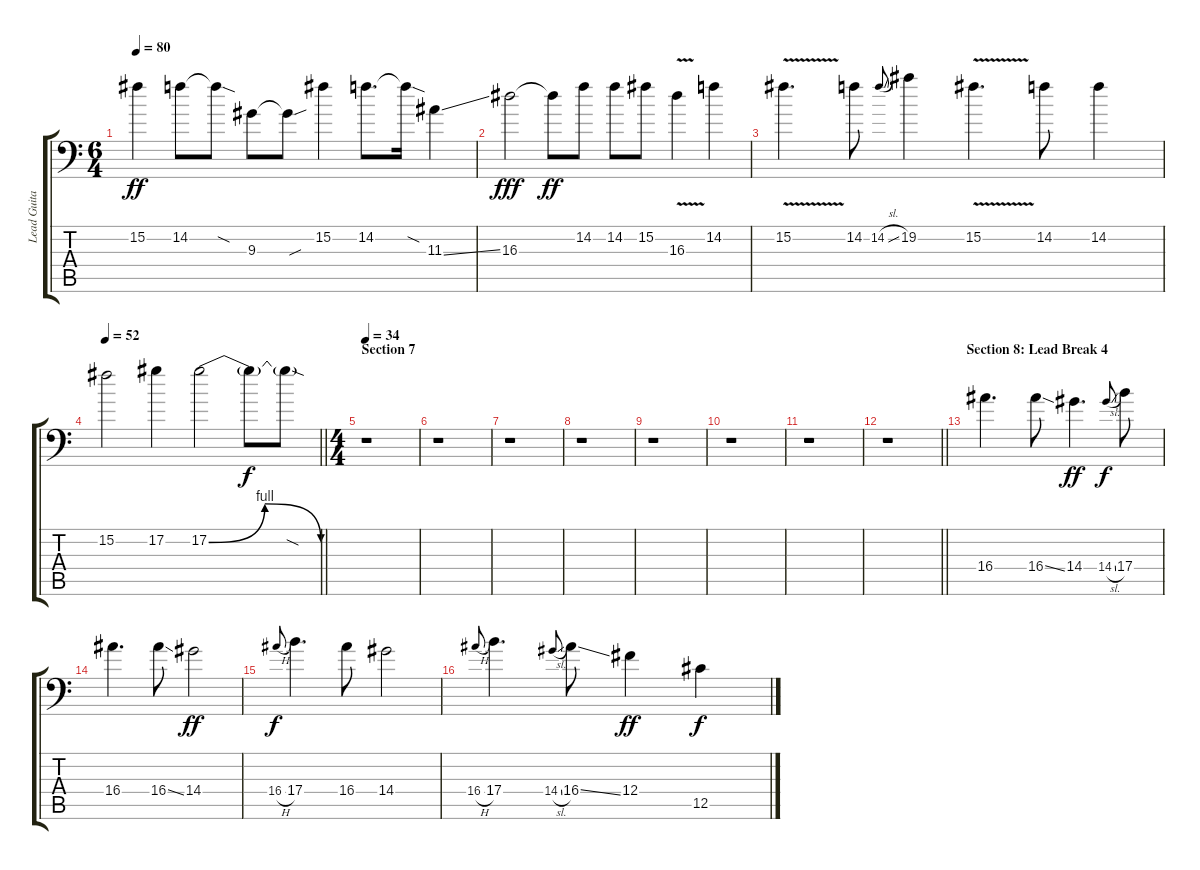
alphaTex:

\track ("Lead Guitar 1 (Distortion)" "Lead Guita") {instrument overdrivenguitar}
\staff {score tabs}
\tuning (Ab3 Eb3 B2 Gb2 Db2 Ab1) {hide}
\ts (6 4)
\tempo 80
\clef f4
\ks c
15.2.4{dy ff} 14.2.8 14.2{sod t}.8 9.3.8 9.3{sou t}.8 15.2.4 14.2.8{d} 14.2{sod t}.16 11.3{ss}.4 |
16.3.2{dy fff} 16.3{t}.8{dy ff} 14.2.8 14.2.8 15.2.8 16.3{v}.4 14.2.4 |
15.2{v}.4{d} 14.2.8 14.2{sl}.8{gr onbeat} 19.2.4 15.2{v}.4{d} 14.2.8 14.2.4 |
\tempo 52
\barLineRight lightlight
15.2.2 17.2.4 17.2{be (bendrelease 0 0 30 4 54 4 60 0)}.2 17.2{t}.8{dy f} 17.2{sod t}.8 |
\ts (4 4)
\section ("" "Section 7")
\tempo 34
r.1{volume 15} |
r.1 |
r.1 |
r.1 |
r.1 |
r.1 |
r.1 |
\barLineRight lightlight
r.1 |
\section ("" "Section 8: Lead Break 4")
16.4.4{d} 16.4{ss}.8 14.4.4{d dy ff} 14.4{sl}.8{gr onbeat dy f} 17.4.8 |
16.4.4{d} 16.4{ss}.8 14.4.2{dy ff} |
16.4{h}.8{gr onbeat dy f} 17.4.4{d} 16.4.8 14.4.2 |
16.4{h}.8{gr onbeat} 17.4.4{d} 14.4{sl}.8{gr onbeat} 16.4{ss}.8 12.4.4{dy ff} 12.5.4{dy f}
